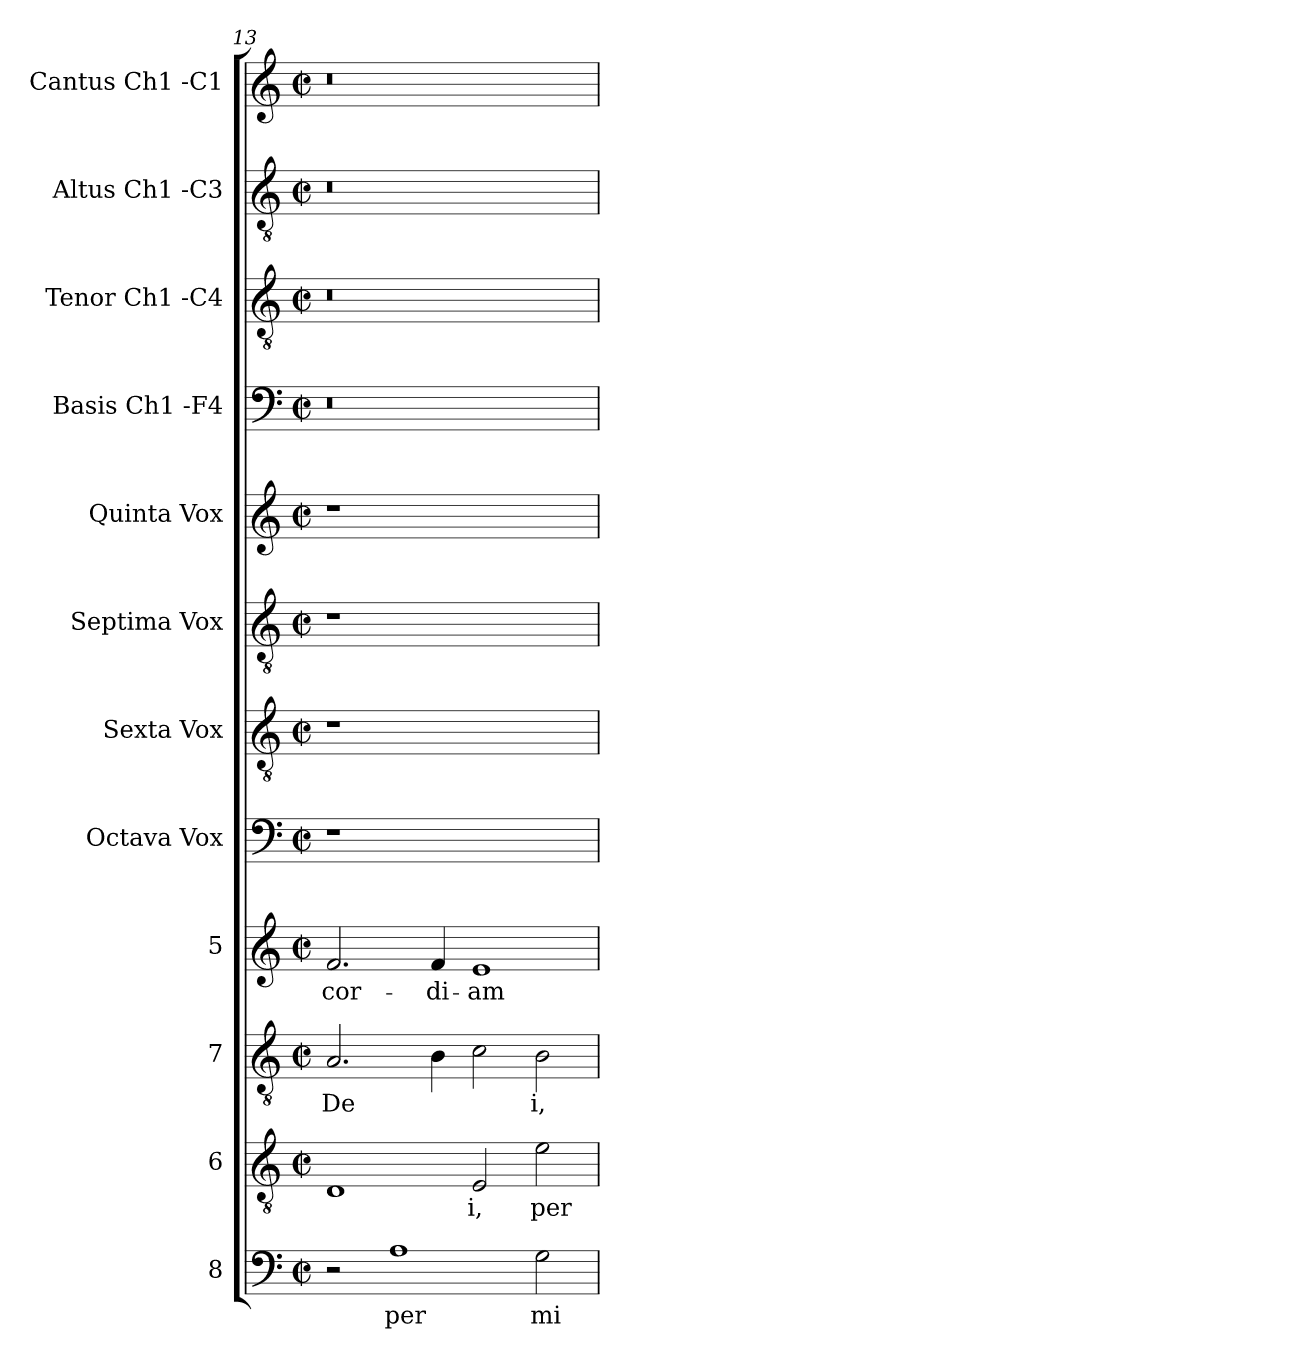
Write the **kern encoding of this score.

**kern	**text	**kern	**text	**kern	**text	**kern	**text	**kern	**kern	**kern	**kern	**kern	**kern	**kern	**kern
*part12	*part12	*part11	*part11	*part10	*part10	*part9	*part9	*part8	*part7	*part6	*part5	*part4	*part3	*part2	*part1
*staff12	*staff12	*staff11	*staff11	*staff10	*staff10	*staff9	*staff9	*staff8	*staff7	*staff6	*staff5	*staff4	*staff3	*staff2	*staff1
*I"8	*	*I"6	*	*I"7	*	*I"5	*	*I"Octava  Vox	*I"Sexta  Vox	*I"Septima  Vox	*I"Quinta  Vox	*I"Basis  Ch1 -F4	*I"Tenor  Ch1 -C4	*I"Altus  Ch1 -C3	*I"Cantus  Ch1 -C1
*	*	*	*	*	*	*	*	*	*	*	*	*I'B	*I'T	*I'A	*I'C
*clefF4	*	*clefGv2	*	*clefGv2	*	*clefG2	*	*clefF4	*clefGv2	*clefGv2	*clefG2	*clefF4	*clefGv2	*clefGv2	*clefG2
*k[]	*	*k[]	*	*k[]	*	*k[]	*	*k[]	*k[]	*k[]	*k[]	*k[]	*k[]	*k[]	*k[]
*C:	*	*C:	*	*C:	*	*C:	*	*C:	*C:	*C:	*C:	*C:	*C:	*C:	*C:
*M2/2	*	*M2/2	*	*M2/2	*	*M2/2	*	*M2/2	*M2/2	*M2/2	*M2/2	*M2/2	*M2/2	*M2/2	*M2/2
*met(c|)	*	*met(c|)	*	*met(c|)	*	*met(c|)	*	*met(c|)	*met(c|)	*met(c|)	*met(c|)	*met(c|)	*met(c|)	*met(c|)	*met(c|)
=13	=13	=13	=13	=13	=13	=13	=13	=13	=13	=13	=13	=13	=13	=13	=13
!	!	!	!LO:LY:b:cj	!	!LO:LY:b:cj	!	!LO:LY:b:cj	!	!	!	!	!	!	!	!
2r	.	1D	--	2.A/	De-	2.f/	-cor-	1r	1r	1r	1r	0r	0r	0r	0r
!	!LO:LY:b:cj	!	!	!	!	!	!	!	!	!	!	!	!	!	!
1A	per	.	.	.	.	.	.	.	.	.	.	.	.	.	.
!	!	!	!	!	!LO:LY:b:cj	!	!LO:LY:b:cj	!	!	!	!	!	!	!	!
.	.	.	.	4B\	--	4f/	-di-	.	.	.	.	.	.	.	.
!	!	!	!LO:LY:b:cj	!	!LO:LY:b:cj	!	!LO:LY:b:cj	!	!	!	!	!	!	!	!
.	.	2E/	-i,	2c\	--	1e	-am	1ryy	1ryy	1ryy	1ryy	.	.	.	.
!	!LO:LY:b:cj	!	!LO:LY:b:cj	!	!LO:LY:b:cj	!	!	!	!	!	!	!	!	!	!
2G\	mi-	2e\	per	2B\	-i,	.	.	.	.	.	.	.	.	.	.
=	=	=	=	=	=	=	=	=	=	=	=	=	=	=	=
*-	*-	*-	*-	*-	*-	*-	*-	*-	*-	*-	*-	*-	*-	*-	*-
